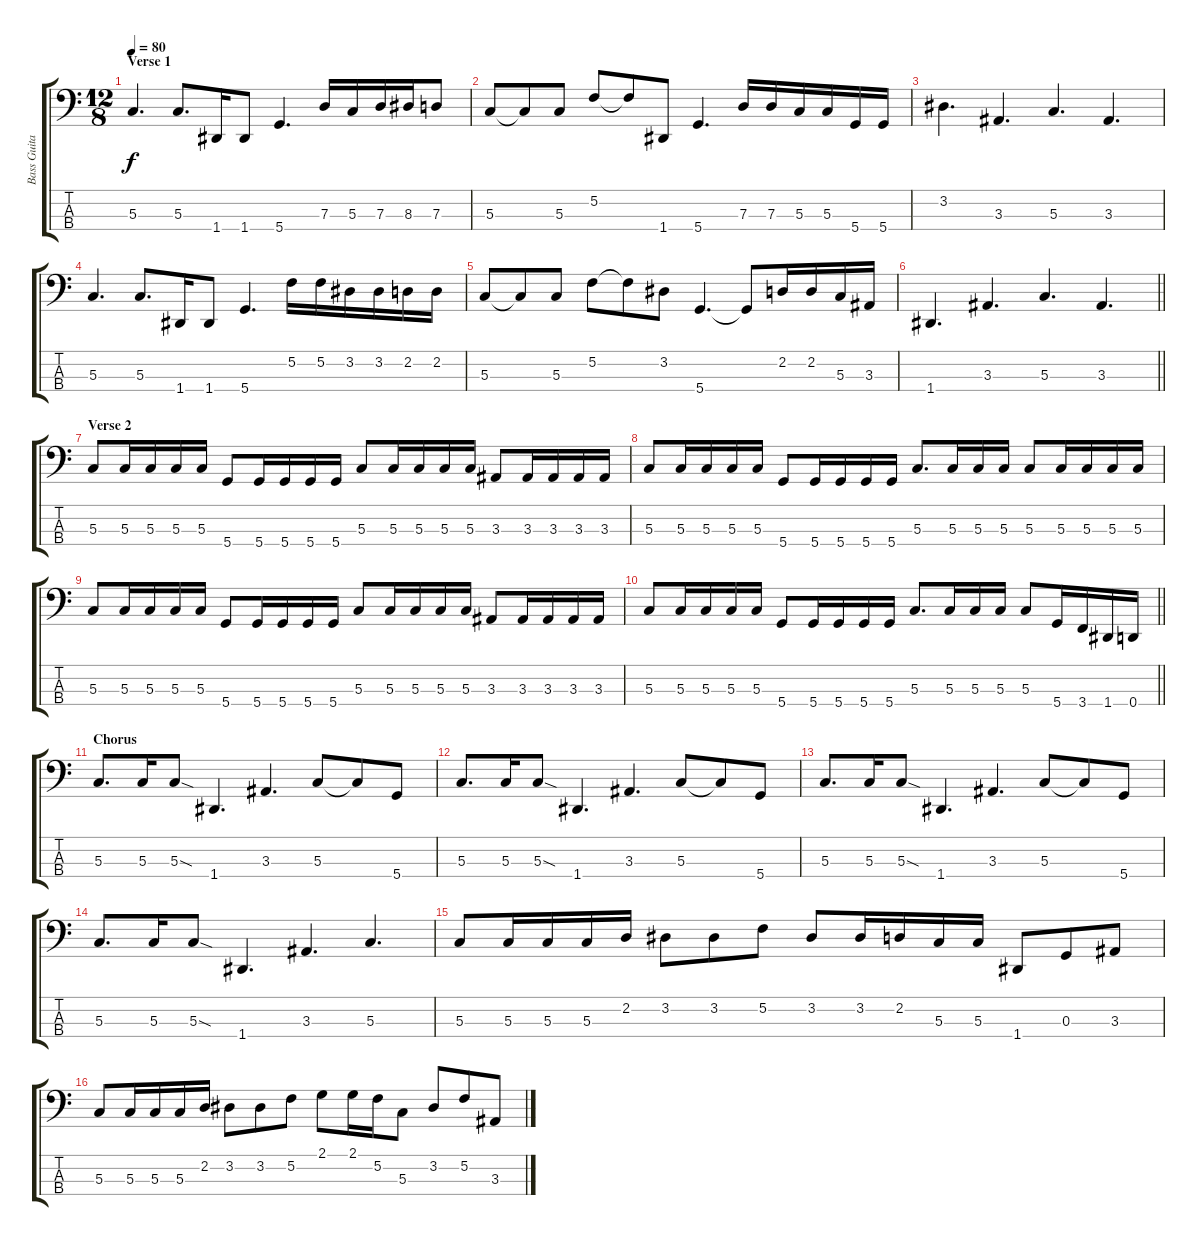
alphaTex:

\track ("Bass Guitar" "Bass Guita") {instrument electricbassfinger}
\staff {score tabs}
\tuning (F2 C2 G1 D1) {hide}
\ts (12 8)
\section ("" "Verse 1")
\tempo 80
\clef f4
\ks c
5.3.4{d dy f} 5.3.8{d} 1.4.16 1.4.8 5.4.4{d} 7.3.16 5.3.16 7.3.16 8.3.16 7.3.8 |
5.3.8 5.3{t}.8 5.3.8 5.2.8 5.2{t}.8 1.4.8 5.4.4{d} 7.3.16 7.3.16 5.3.16 5.3.16 5.4.16 5.4.16 |
3.2.4{d} 3.3.4{d} 5.3.4{d} 3.3.4{d} |
5.3.4{d} 5.3.8{d} 1.4.16 1.4.8 5.4.4{d} 5.2.16 5.2.16 3.2.16 3.2.16 2.2.16 2.2.16 |
5.3.8 5.3{t}.8 5.3.8 5.2.8 5.2{t}.8 3.2.8 5.4.4{d} 5.4{t}.8 2.2.16 2.2.16 5.3.16 3.3.16 |
\barLineRight lightlight
1.4.4{d} 3.3.4{d} 5.3.4{d} 3.3.4{d} |
\section ("" "Verse 2")
5.3.8 5.3.16 5.3.16 5.3.16 5.3.16 5.4.8 5.4.16 5.4.16 5.4.16 5.4.16 5.3.8 5.3.16 5.3.16 5.3.16 5.3.16 3.3.8 3.3.16 3.3.16 3.3.16 3.3.16 |
5.3.8 5.3.16 5.3.16 5.3.16 5.3.16 5.4.8 5.4.16 5.4.16 5.4.16 5.4.16 5.3.8{d} 5.3.16 5.3.16 5.3.16 5.3.8 5.3.16 5.3.16 5.3.16 5.3.16 |
5.3.8 5.3.16 5.3.16 5.3.16 5.3.16 5.4.8 5.4.16 5.4.16 5.4.16 5.4.16 5.3.8 5.3.16 5.3.16 5.3.16 5.3.16 3.3.8 3.3.16 3.3.16 3.3.16 3.3.16 |
\barLineRight lightlight
5.3.8 5.3.16 5.3.16 5.3.16 5.3.16 5.4.8 5.4.16 5.4.16 5.4.16 5.4.16 5.3.8{d} 5.3.16 5.3.16 5.3.16 5.3.8 5.4.16 3.4.16 1.4.16 0.4.16 |
\section ("" "Chorus")
5.3.8{d} 5.3.16 5.3{sod}.8 1.4.4{d} 3.3.4{d} 5.3.8 5.3{t}.8 5.4.8 |
5.3.8{d} 5.3.16 5.3{sod}.8 1.4.4{d} 3.3.4{d} 5.3.8 5.3{t}.8 5.4.8 |
5.3.8{d} 5.3.16 5.3{sod}.8 1.4.4{d} 3.3.4{d} 5.3.8 5.3{t}.8 5.4.8 |
5.3.8{d} 5.3.16 5.3{sod}.8 1.4.4{d} 3.3.4{d} 5.3.4{d} |
5.3.8 5.3.16 5.3.16 5.3.16 2.2.16 3.2.8 3.2.8 5.2.8 3.2.8 3.2.16 2.2.16 5.3.16 5.3.16 1.4.8 0.3.8 3.3.8 |
5.3.8 5.3.16 5.3.16 5.3.16 2.2.16 3.2.8 3.2.8 5.2.8 2.1.8 2.1.16 5.2.16 5.3.8 3.2.8 5.2.8 3.3.8
